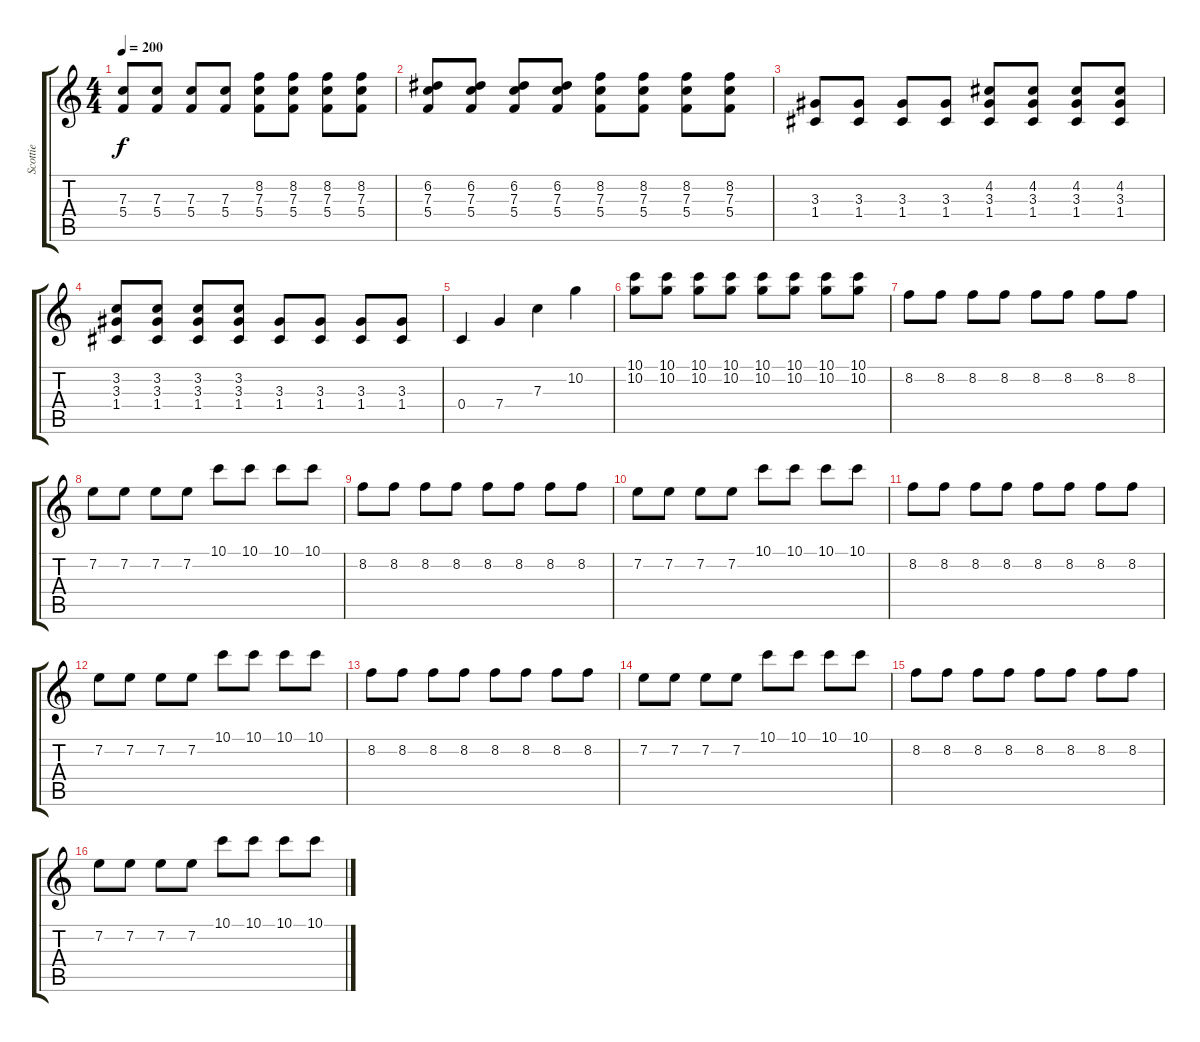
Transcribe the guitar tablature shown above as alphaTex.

\track ("Scottie" "Scottie") {instrument distortionguitar}
\staff {score tabs}
\tuning (D4 A3 F3 C3 G2 C2) {hide}
\ts (4 4)
\tempo 200
\clef g2
\ks c
(7.3 5.4).8{dy f} (7.3 5.4).8 (7.3 5.4).8 (7.3 5.4).8 (8.2 7.3 5.4).8 (8.2 7.3 5.4).8 (8.2 7.3 5.4).8 (8.2 7.3 5.4).8 |
(6.2 7.3 5.4).8 (6.2 7.3 5.4).8 (6.2 7.3 5.4).8 (6.2 7.3 5.4).8 (8.2 7.3 5.4).8 (8.2 7.3 5.4).8 (8.2 7.3 5.4).8 (8.2 7.3 5.4).8 |
(3.3 1.4).8 (3.3 1.4).8 (3.3 1.4).8 (3.3 1.4).8 (4.2 3.3 1.4).8 (4.2 3.3 1.4).8 (4.2 3.3 1.4).8 (4.2 3.3 1.4).8 |
(3.2 3.3 1.4).8 (3.2 3.3 1.4).8 (3.2 3.3 1.4).8 (3.2 3.3 1.4).8 (3.3 1.4).8 (3.3 1.4).8 (3.3 1.4).8 (3.3 1.4).8 |
0.4.4 7.4.4 7.3.4 10.2.4 |
(10.1 10.2).8 (10.1 10.2).8 (10.1 10.2).8 (10.1 10.2).8 (10.1 10.2).8 (10.1 10.2).8 (10.1 10.2).8 (10.1 10.2).8 |
8.2.8 8.2.8 8.2.8 8.2.8 8.2.8 8.2.8 8.2.8 8.2.8 |
7.2.8 7.2.8 7.2.8 7.2.8 10.1.8 10.1.8 10.1.8 10.1.8 |
8.2.8 8.2.8 8.2.8 8.2.8 8.2.8 8.2.8 8.2.8 8.2.8 |
7.2.8 7.2.8 7.2.8 7.2.8 10.1.8 10.1.8 10.1.8 10.1.8 |
8.2.8 8.2.8 8.2.8 8.2.8 8.2.8 8.2.8 8.2.8 8.2.8 |
7.2.8 7.2.8 7.2.8 7.2.8 10.1.8 10.1.8 10.1.8 10.1.8 |
8.2.8 8.2.8 8.2.8 8.2.8 8.2.8 8.2.8 8.2.8 8.2.8 |
7.2.8 7.2.8 7.2.8 7.2.8 10.1.8 10.1.8 10.1.8 10.1.8 |
8.2.8 8.2.8 8.2.8 8.2.8 8.2.8 8.2.8 8.2.8 8.2.8 |
7.2.8 7.2.8 7.2.8 7.2.8 10.1.8 10.1.8 10.1.8 10.1.8
